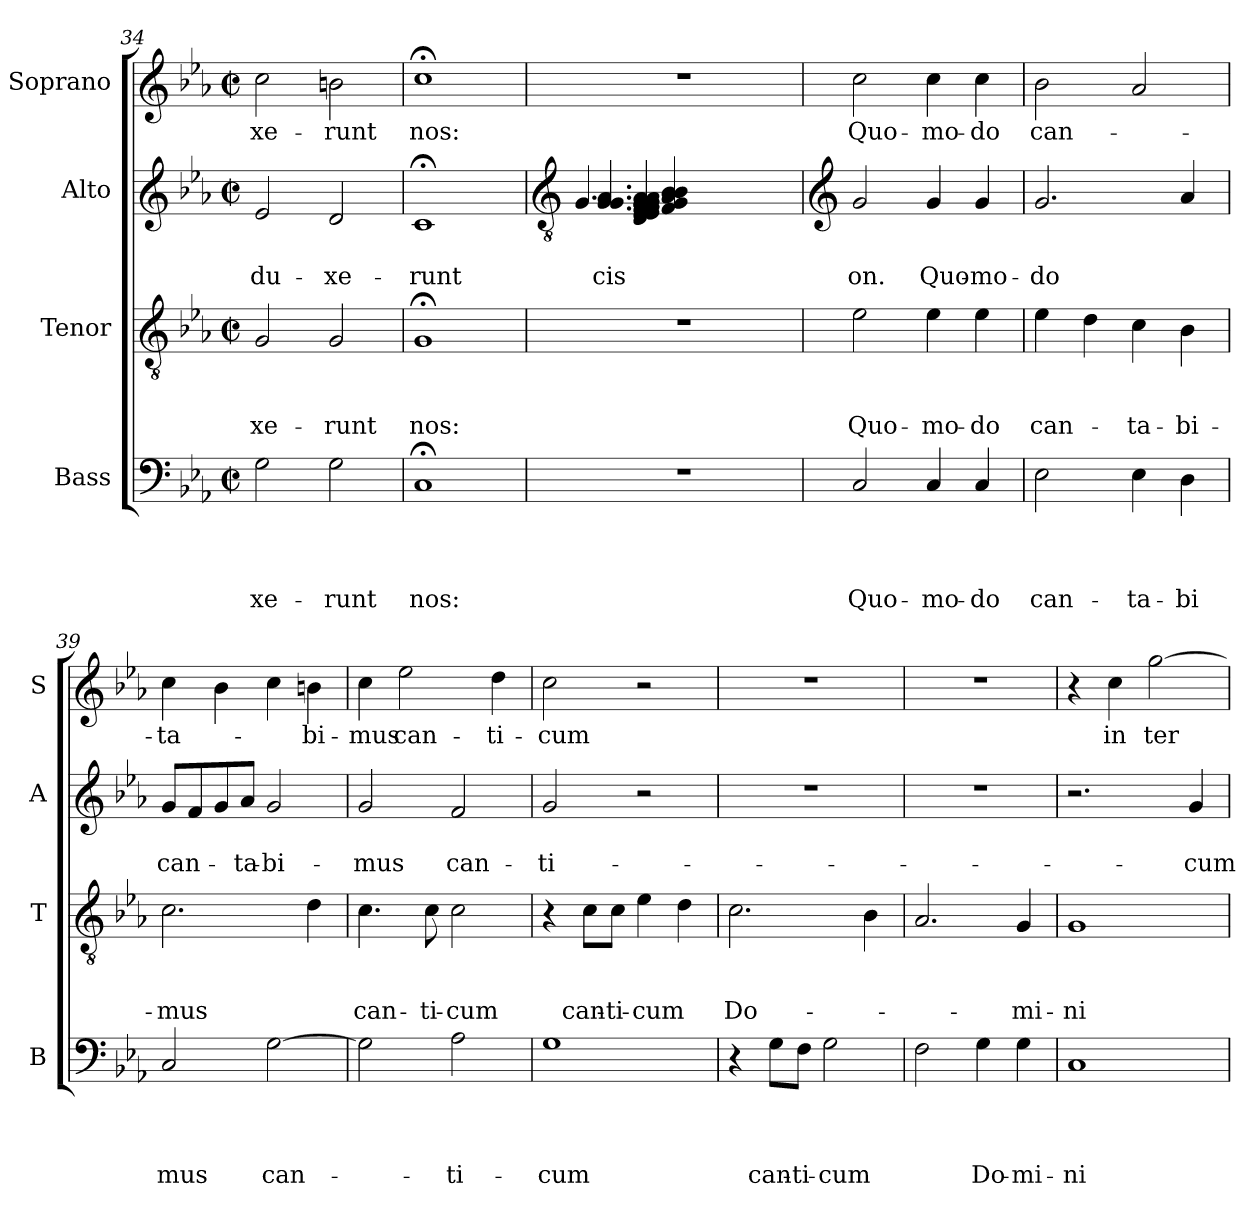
**kern	**text	**text	**text	**text	**kern	**text	**text	**text	**kern	**text	**text	**kern	**text
*part4	*part4	*part4	*part4	*part4	*part3	*part3	*part3	*part3	*part2	*part2	*part2	*part1	*part1
*staff4	*staff4	*staff4	*staff4	*staff4	*staff3	*staff3	*staff3	*staff3	*staff2	*staff2	*staff2	*staff1	*staff1
*I"Bass	*	*	*	*	*I"Tenor	*	*	*	*I"Alto	*	*	*I"Soprano	*
*I'B	*	*	*	*	*I'T	*	*	*	*I'A	*	*	*I'S	*
*clefF4	*	*	*	*	*clefGv2	*	*	*	*clefG2	*	*	*clefG2	*
*k[b-e-a-]	*	*	*	*	*k[b-e-a-]	*	*	*	*k[b-e-a-]	*	*	*k[b-e-a-]	*
*E-:	*	*	*	*	*E-:	*	*	*	*E-:	*	*	*E-:	*
*M2/2	*	*	*	*	*M2/2	*	*	*	*M2/2	*	*	*M2/2	*
*met(c|)	*	*	*	*	*met(c|)	*	*	*	*met(c|)	*	*	*met(c|)	*
=34	=34	=34	=34	=34	=34	=34	=34	=34	=34	=34	=34	=34	=34
!	!	!	!	!LO:LY:b	!	!	!	!LO:LY:b	!	!	!LO:LY:b	!	!LO:LY:b
2G\	.	.	.	-xe-	2G/	.	.	-xe-	2e-/	.	-du-	2cc\	-xe-
!	!	!	!	!LO:LY:b	!	!	!	!LO:LY:b	!	!	!LO:LY:b	!	!LO:LY:b
2G\	.	.	.	-runt	2G/	.	.	-runt	2d/	.	-xe-	2bn\	-runt
=35	=35	=35	=35	=35	=35	=35	=35	=35	=35	=35	=35	=35	=35
!	!	!	!	!LO:LY:b	!	!	!	!LO:LY:b	!	!	!LO:LY:b	!	!LO:LY:b
1C;	.	.	.	nos:	1G;	.	.	nos:	1c;	.	-runt	1cc;<	nos:
!!LO:LB:g=z
=36	=36	=36	=36	=36	=36	=36	=36	=36	=36	=36	=36	=36	=36
*	*	*	*	*	*	*	*	*	*clefGv2	*	*	*	*
!	!	!	!	!	!	!	!	!	!	!	!LO:LY:b	!	!
*	*	*	*	*	*	*	*	*	*^	*	*	*	*
!	!	!	!	!	!	!	!	!	!	!	!	!LO:LY:b	!	!
*	*	*	*	*	*	*	*	*	*	*^	*	*	*	*
!	!	!	!	!	!	!	!	!	!	!	!	!	!LO:LY:b	!	!
*	*	*	*	*	*	*	*	*	*	*	*^	*	*	*	*
!	!	!	!	!	!	!	!	!	!	!	!	!	!	!LO:LY:b	!	!
1r	.	.	.	.	1r	.	.	.	(4.G/ 4.G/ 4.A-/	(4D/ 4E-/ 4E-/ 4F/ 4F/ 4F/ 4G/ 4G/ 4G/ 4G/ 4A-/ 4A-/	4.G/	(4F/ 4G/ 4A-/ 4B-/ 4B-/	.	-cis	1r	.
.	.	.	.	.	.	.	.	.	.	2ryy	.	2ryy	.	.	.	.
.	.	.	.	.	.	.	.	.	2ryy	.	2ryy	.	.	.	.	.
.	.	.	.	.	.	.	.	.	.	8ryy	.	8ryy	.	.	.	.
.	.	.	.	.	.	.	.	.	8ryy	8ryy	8ryy	8ryy	.	.	.	.
*	*	*	*	*	*	*	*	*	*v	*v	*v	*v	*	*	*	*
!!LO:PB:g=z
=37	=37	=37	=37	=37	=37	=37	=37	=37	=37	=37	=37	=37	=37
*	*	*	*	*	*	*	*	*	*clefG2	*	*	*	*
*	*	*	*	*	*	*	*	*	*^	*	*	*	*
*	*	*	*	*	*	*	*	*	*	*^	*	*	*	*
*	*	*	*	*	*	*	*	*	*	*	*^	*	*	*	*
!	!	!	!	!LO:LY:b	!	!	!	!LO:LY:b	!	!	!	!	!	!LO:LY:b	!	!LO:LY:b
*	*	*	*	*	*	*	*	*	*v	*v	*v	*v	*	*	*	*
2C/	.	.	.	Quo-	2e-\	.	.	Quo-	2g/	.	-on.	2cc\	Quo-
!	!	!	!	!LO:LY:b	!	!	!	!LO:LY:b	!	!	!LO:LY:b	!	!LO:LY:b
4C/	.	.	.	-mo-	4e-\	.	.	-mo-	4g/	.	Quo-	4cc\	-mo-
!	!	!	!	!LO:LY:b:rj	!	!	!	!LO:LY:b:rj	!	!	!LO:LY:b:rj	!	!LO:LY:b:rj
4C/	.	.	.	-do	4e-\	.	.	-do	4g/	.	-mo-	4cc\	-do
=38	=38	=38	=38	=38	=38	=38	=38	=38	=38	=38	=38	=38	=38
!	!	!	!	!LO:LY:b	!	!	!	!LO:LY:b	!	!	!LO:LY:b	!	!LO:LY:b
2E-\	.	.	.	can-	4e-\	.	.	can-	2.g/	.	-do	2b-\	can-
.	.	.	.	.	4d\	.	.	.	.	.	.	.	.
!	!	!	!	!LO:LY:b	!	!	!	!LO:LY:b	!	!	!	!	!
4E-\	.	.	.	-ta-	4c\	.	.	-ta-	.	.	.	2a-/	.
!	!	!	!	!LO:LY:b	!	!	!	!LO:LY:b	!	!	!	!	!
4D\	.	.	.	-bi	4B-\	.	.	-bi-	4a-/	.	.	.	.
=39	=39	=39	=39	=39	=39	=39	=39	=39	=39	=39	=39	=39	=39
!	!	!	!	!LO:LY:b	!	!	!	!LO:LY:b	!	!	!LO:LY:b	!	!LO:LY:b
2C/	.	.	.	mus	2.c\	.	.	-mus	8g/L	.	can-	4cc\	-ta-
.	.	.	.	.	.	.	.	.	8f/	.	.	.	.
.	.	.	.	.	.	.	.	.	8g/	.	.	4b-\	.
!	!	!	!	!	!	!	!	!	!	!	!LO:LY:b	!	!
.	.	.	.	.	.	.	.	.	8a-/J	.	-ta-	.	.
!	!	!	!	!LO:LY:b	!	!	!	!	!	!	!LO:LY:b	!	!
[>2G\	.	.	.	can-	.	.	.	.	2g/	.	-bi-	4cc\	.
!	!	!	!	!	!	!	!	!	!	!	!	!	!LO:LY:b
.	.	.	.	.	4d\	.	.	.	.	.	.	4bn\	-bi-
=40	=40	=40	=40	=40	=40	=40	=40	=40	=40	=40	=40	=40	=40
!	!	!	!	!	!	!	!	!LO:LY:b	!	!	!LO:LY:b	!	!LO:LY:b
2G\]	.	.	.	.	4.c\	.	.	can-	2g/	.	-mus	4cc\	-mus
!	!	!	!	!	!	!	!	!	!	!	!	!	!LO:LY:b
.	.	.	.	.	.	.	.	.	.	.	.	2ee-\	can-
!	!	!	!	!	!	!	!	!LO:LY:b	!	!	!	!	!
.	.	.	.	.	8c\	.	.	-ti-	.	.	.	.	.
!	!	!	!	!LO:LY:b	!	!	!	!LO:LY:b	!	!	!LO:LY:b	!	!
2A-\	.	.	.	-ti-	2c\	.	.	-cum	2f/	.	can-	.	.
!	!	!	!	!	!	!	!	!	!	!	!	!	!LO:LY:b
.	.	.	.	.	.	.	.	.	.	.	.	4dd\	-ti-
=41	=41	=41	=41	=41	=41	=41	=41	=41	=41	=41	=41	=41	=41
!	!	!	!	!LO:LY:b	!	!	!	!	!	!	!LO:LY:b	!	!LO:LY:b
1G	.	.	.	-cum	4r	.	.	.	2g/	.	-ti-	2cc\	-cum
!	!	!	!	!	!	!	!	!LO:LY:b	!	!	!	!	!
.	.	.	.	.	8c\L	.	.	can-	.	.	.	.	.
!	!	!	!	!	!	!	!	!LO:LY:b	!	!	!	!	!
.	.	.	.	.	8c\J	.	.	-ti-	.	.	.	.	.
!	!	!	!	!	!	!	!	!LO:LY:b	!	!	!	!	!
.	.	.	.	.	4e-\	.	.	-cum	2r	.	.	2r	.
.	.	.	.	.	4d\	.	.	.	.	.	.	.	.
=42	=42	=42	=42	=42	=42	=42	=42	=42	=42	=42	=42	=42	=42
!	!	!	!	!	!	!	!	!LO:LY:b	!	!	!	!	!
4r	.	.	.	.	2.c\	.	.	Do-	1r	.	.	1r	.
!	!	!	!	!LO:LY:b	!	!	!	!	!	!	!	!	!
8G\L	.	.	.	can-	.	.	.	.	.	.	.	.	.
!	!	!	!	!LO:LY:b	!	!	!	!	!	!	!	!	!
8F\J	.	.	.	-ti-	.	.	.	.	.	.	.	.	.
!	!	!	!	!LO:LY:b	!	!	!	!	!	!	!	!	!
2G\	.	.	.	-cum	.	.	.	.	.	.	.	.	.
.	.	.	.	.	4B-\	.	.	.	.	.	.	.	.
=43	=43	=43	=43	=43	=43	=43	=43	=43	=43	=43	=43	=43	=43
2F\	.	.	.	.	2.A-/	.	.	.	1r	.	.	1r	.
!	!	!	!	!LO:LY:b	!	!	!	!	!	!	!	!	!
4G\	.	.	.	Do-	.	.	.	.	.	.	.	.	.
!	!	!	!	!LO:LY:b:rj	!	!	!	!LO:LY:b	!	!	!	!	!
4G\	.	.	.	-mi-	4G/	.	.	-mi-	.	.	.	.	.
!!LO:LB:g=z
=44	=44	=44	=44	=44	=44	=44	=44	=44	=44	=44	=44	=44	=44
!	!	!	!	!LO:LY:b	!	!	!	!LO:LY:b	!	!	!	!	!
1C	.	.	.	-ni	1G	.	.	-ni	2.r	.	.	4r	.
!	!	!	!	!	!	!	!	!	!	!	!	!	!LO:LY:b
.	.	.	.	.	.	.	.	.	.	.	.	4cc\	in
!	!	!	!	!	!	!	!	!	!	!	!	!	!LO:LY:b
.	.	.	.	.	.	.	.	.	.	.	.	[>2gg\	ter-
!	!	!	!	!	!	!	!	!	!	!	!LO:LY:b	!	!
.	.	.	.	.	.	.	.	.	4g/	.	-cum	.	.
=	=	=	=	=	=	=	=	=	=	=	=	=	=
*-	*-	*-	*-	*-	*-	*-	*-	*-	*-	*-	*-	*-	*-
